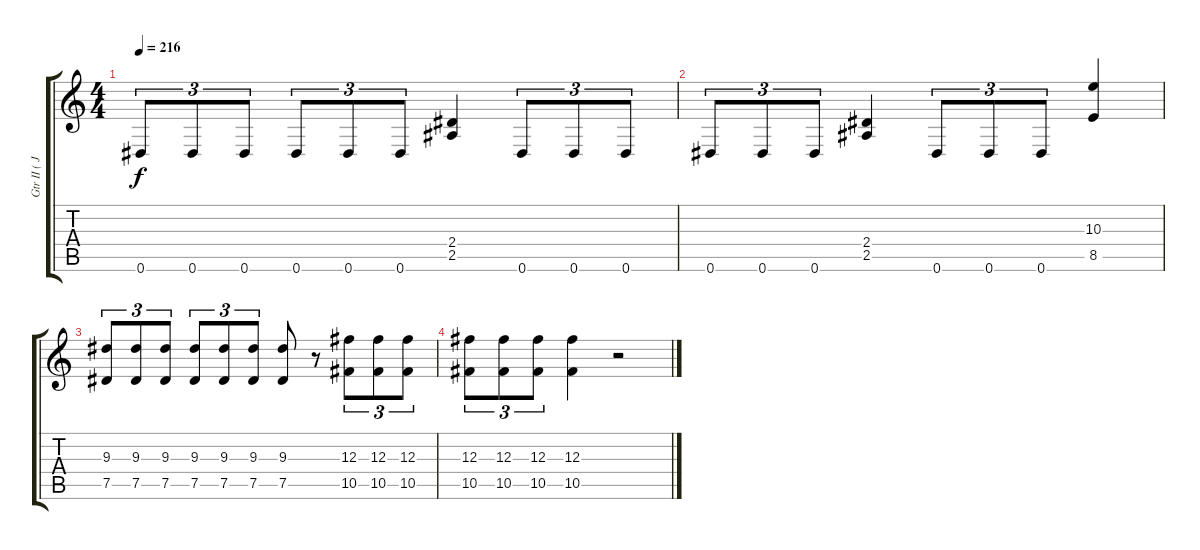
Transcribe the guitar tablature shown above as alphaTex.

\track ("Gtr II ( James )" "Gtr II ( J") {instrument electricguitarclean}
\staff {score tabs}
\tuning (Eb4 Bb3 Gb3 Db3 Ab2 Eb2) {hide}
\ts (4 4)
\tempo 216
\clef g2
\ks c
0.6.8{tu (3 2) dy f} 0.6.8{tu (3 2)} 0.6.8{tu (3 2)} 0.6.8{tu (3 2)} 0.6.8{tu (3 2)} 0.6.8{tu (3 2)} (2.4 2.5).4 0.6.8{tu (3 2)} 0.6.8{tu (3 2)} 0.6.8{tu (3 2)} |
0.6.8{tu (3 2)} 0.6.8{tu (3 2)} 0.6.8{tu (3 2)} (2.4 2.5).4 0.6.8{tu (3 2)} 0.6.8{tu (3 2)} 0.6.8{tu (3 2)} (10.3 8.5).4 |
(9.3 7.5).8{tu (3 2)} (9.3 7.5).8{tu (3 2)} (9.3 7.5).8{tu (3 2)} (9.3 7.5).8{tu (3 2)} (9.3 7.5).8{tu (3 2)} (9.3 7.5).8{tu (3 2)} (9.3 7.5).8 r.8 (12.3 10.5).8{tu (3 2)} (12.3 10.5).8{tu (3 2)} (12.3 10.5).8{tu (3 2)} |
(12.3 10.5).8{tu (3 2)} (12.3 10.5).8{tu (3 2)} (12.3 10.5).8{tu (3 2)} (12.3 10.5).4 r.2
